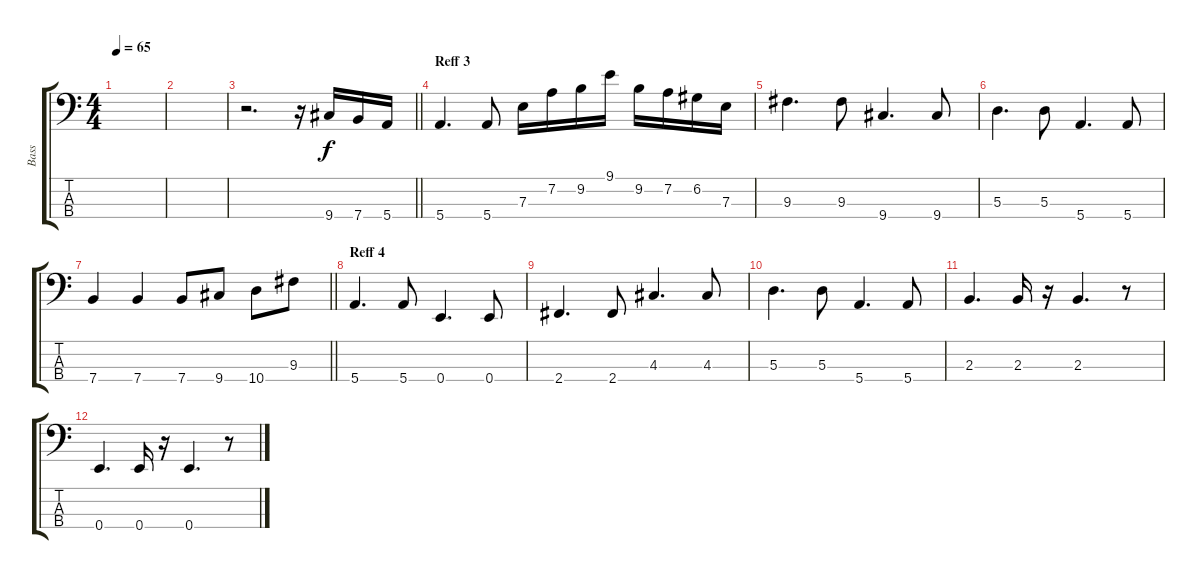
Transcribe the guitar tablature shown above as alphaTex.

\track ("Bass" "Bass") {instrument electricbassfinger}
\staff {score tabs}
\tuning (G2 D2 A1 E1) {hide}
\ts (4 4)
\tempo 65
\clef f4
\ks c
|
|
\barLineRight lightlight
r.2{d} r.16 9.4.16 7.4.16 5.4.16 |
\section ("" "Reff 3")
5.4.4{d} 5.4.8 7.3.16 7.2.16 9.2.16 9.1.16 9.2.16 7.2.16 6.2.16 7.3.16 |
9.3.4{d} 9.3.8 9.4.4{d} 9.4.8 |
5.3.4{d} 5.3.8 5.4.4{d} 5.4.8 |
\barLineRight lightlight
7.4.4 7.4.4 7.4.8 9.4.8 10.4.8 9.3.8 |
\section ("" "Reff 4")
5.4.4{d} 5.4.8 0.4.4{d} 0.4.8 |
2.4.4{d} 2.4.8 4.3.4{d} 4.3.8 |
5.3.4{d} 5.3.8 5.4.4{d} 5.4.8 |
2.3.4{d} 2.3.16 r.16 2.3.4{d} r.8 |
0.4.4{d} 0.4.16 r.16 0.4.4{d} r.8
